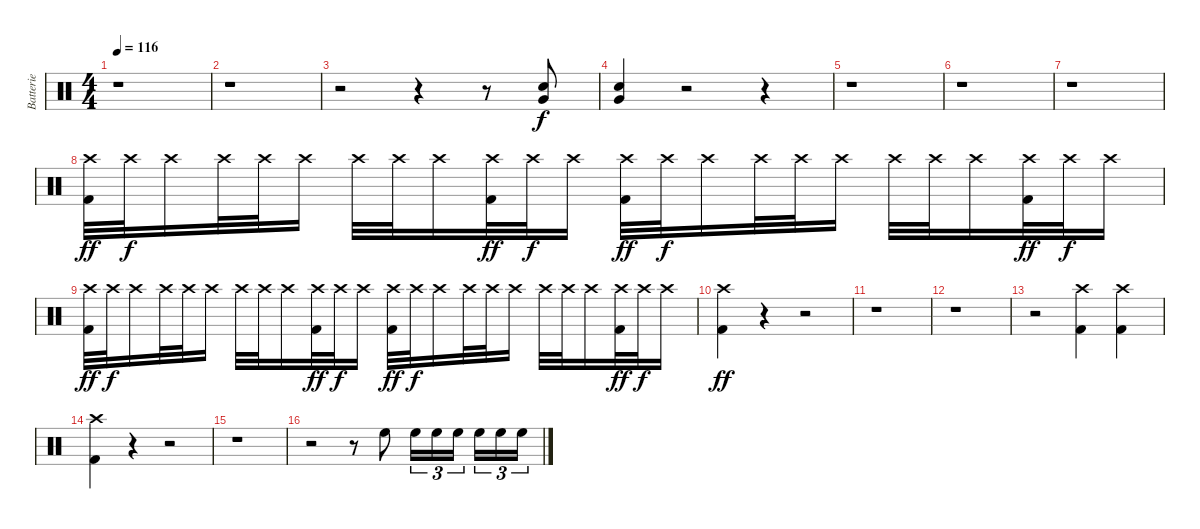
\track ("Batterie" "Batterie") {instrument percussion}
\staff {score}
\articulation defaults
\ts (4 4)
\tempo 116
\clef neutral
\ks c
r.1{dy f} |
r.1 |
r.2 r.4 r.8 ("Very Low Tom (hit)" "Snare (hit) 2").8 |
("Very Low Tom (hit)" "Snare (hit) 2").4 r.2 r.4 |
r.1 |
r.1 |
r.1 |
("Crash high (hit)" "Kick (hit) 2").32{dy ff} "Crash high (hit)".32{dy f} "Crash high (hit)".16 "Crash high (hit)".32 "Crash high (hit)".32 "Crash high (hit)".16 "Crash high (hit)".32 "Crash high (hit)".32 "Crash high (hit)".16 ("Crash high (hit)" "Kick (hit) 2").32{dy ff} "Crash high (hit)".32{dy f} "Crash high (hit)".16 ("Crash high (hit)" "Kick (hit) 2").32{dy ff} "Crash high (hit)".32{dy f} "Crash high (hit)".16 "Crash high (hit)".32 "Crash high (hit)".32 "Crash high (hit)".16 "Crash high (hit)".32 "Crash high (hit)".32 "Crash high (hit)".16 ("Crash high (hit)" "Kick (hit) 2").32{dy ff} "Crash high (hit)".32{dy f} "Crash high (hit)".16 |
("Crash high (hit)" "Kick (hit) 2").32{dy ff} "Crash high (hit)".32{dy f} "Crash high (hit)".16 "Crash high (hit)".32 "Crash high (hit)".32 "Crash high (hit)".16 "Crash high (hit)".32 "Crash high (hit)".32 "Crash high (hit)".16 ("Crash high (hit)" "Kick (hit) 2").32{dy ff} "Crash high (hit)".32{dy f} "Crash high (hit)".16 ("Crash high (hit)" "Kick (hit) 2").32{dy ff} "Crash high (hit)".32{dy f} "Crash high (hit)".16 "Crash high (hit)".32 "Crash high (hit)".32 "Crash high (hit)".16 "Crash high (hit)".32 "Crash high (hit)".32 "Crash high (hit)".16 ("Crash high (hit)" "Kick (hit) 2").32{dy ff} "Crash high (hit)".32{dy f} "Crash high (hit)".16 |
("Crash high (hit)" "Kick (hit) 2").4{dy ff} r.4 r.2 |
r.1 |
r.1 |
r.2 ("Crash high (hit)" "Kick (hit) 2").4 ("Crash high (hit)" "Kick (hit) 2").4 |
("Crash high (hit)" "Kick (hit) 2").4 r.4 r.2 |
r.1 |
r.2 r.8 "High Floor Tom (hit)".8 "High Floor Tom (hit)".16{tu (3 2)} "High Floor Tom (hit)".16{tu (3 2)} "High Floor Tom (hit)".16{tu (3 2)} "High Floor Tom (hit)".16{tu (3 2)} "High Floor Tom (hit)".16{tu (3 2)} "High Floor Tom (hit)".16{tu (3 2)}
